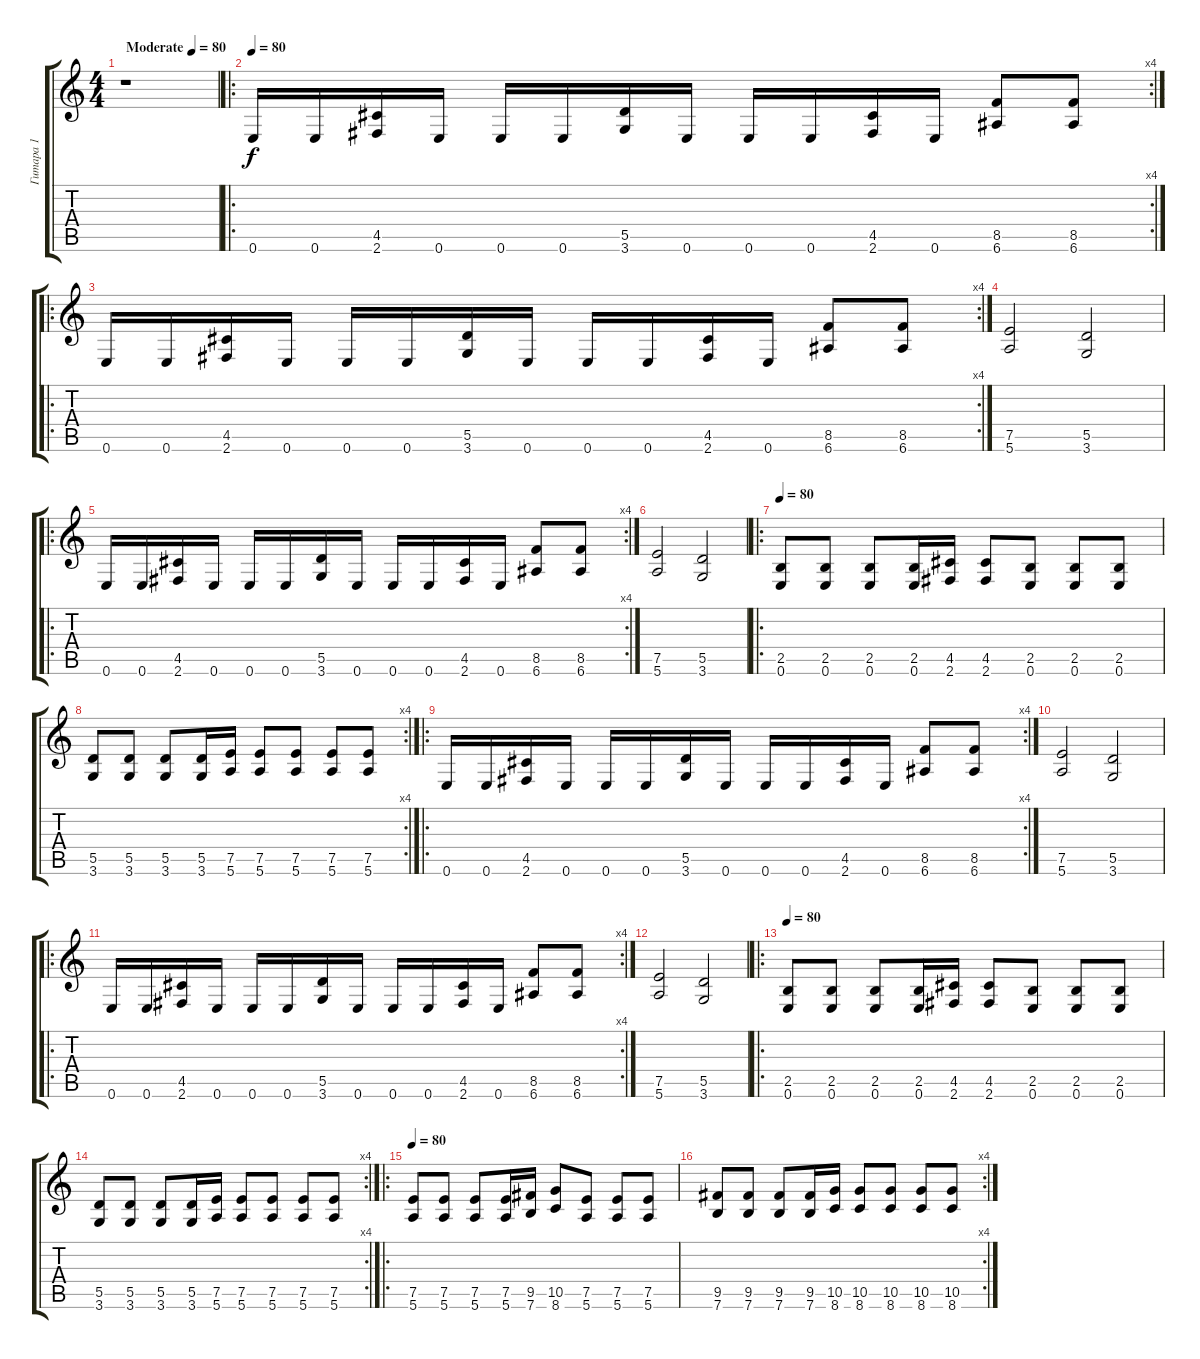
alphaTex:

\track ("Гитара 1" "Гитара 1") {instrument distortionguitar}
\staff {score tabs}
\tuning (E4 B3 G3 D3 A2 E2) {hide}
\ts (4 4)
\tempo (80 "Moderate")
\clef g2
\ks c
r.1{dy f instrument distortionguitar} |
\ro
\rc 4
\tempo 80
0.6.16 0.6.16 (4.5 2.6).16 0.6.16 0.6.16 0.6.16 (5.5 3.6).16 0.6.16 0.6.16 0.6.16 (4.5 2.6).16 0.6.16 (8.5 6.6).8 (8.5 6.6).8 |
\ro
\rc 4
0.6.16 0.6.16 (4.5 2.6).16 0.6.16 0.6.16 0.6.16 (5.5 3.6).16 0.6.16 0.6.16 0.6.16 (4.5 2.6).16 0.6.16 (8.5 6.6).8 (8.5 6.6).8 |
(7.5 5.6).2 (5.5 3.6).2 |
\ro
\rc 4
0.6.16 0.6.16 (4.5 2.6).16 0.6.16 0.6.16 0.6.16 (5.5 3.6).16 0.6.16 0.6.16 0.6.16 (4.5 2.6).16 0.6.16 (8.5 6.6).8 (8.5 6.6).8 |
(7.5 5.6).2 (5.5 3.6).2 |
\ro
\tempo 80
(2.5 0.6).8 (2.5 0.6).8 (2.5 0.6).8 (2.5 0.6).16 (4.5 2.6).16 (4.5 2.6).8 (2.5 0.6).8 (2.5 0.6).8 (2.5 0.6).8 |
\rc 4
(5.5 3.6).8 (5.5 3.6).8 (5.5 3.6).8 (5.5 3.6).16 (7.5 5.6).16 (7.5 5.6).8 (7.5 5.6).8 (7.5 5.6).8 (7.5 5.6).8 |
\ro
\rc 4
0.6.16 0.6.16 (4.5 2.6).16 0.6.16 0.6.16 0.6.16 (5.5 3.6).16 0.6.16 0.6.16 0.6.16 (4.5 2.6).16 0.6.16 (8.5 6.6).8 (8.5 6.6).8 |
(7.5 5.6).2 (5.5 3.6).2 |
\ro
\rc 4
0.6.16 0.6.16 (4.5 2.6).16 0.6.16 0.6.16 0.6.16 (5.5 3.6).16 0.6.16 0.6.16 0.6.16 (4.5 2.6).16 0.6.16 (8.5 6.6).8 (8.5 6.6).8 |
(7.5 5.6).2 (5.5 3.6).2 |
\ro
\tempo 80
(2.5 0.6).8 (2.5 0.6).8 (2.5 0.6).8 (2.5 0.6).16 (4.5 2.6).16 (4.5 2.6).8 (2.5 0.6).8 (2.5 0.6).8 (2.5 0.6).8 |
\rc 4
(5.5 3.6).8 (5.5 3.6).8 (5.5 3.6).8 (5.5 3.6).16 (7.5 5.6).16 (7.5 5.6).8 (7.5 5.6).8 (7.5 5.6).8 (7.5 5.6).8 |
\ro
\tempo 80
(7.5 5.6).8 (7.5 5.6).8 (7.5 5.6).8 (7.5 5.6).16 (9.5 7.6).16 (10.5 8.6).8 (7.5 5.6).8 (7.5 5.6).8 (7.5 5.6).8 |
\rc 4
(9.5 7.6).8 (9.5 7.6).8 (9.5 7.6).8 (9.5 7.6).16 (10.5 8.6).16 (10.5 8.6).8 (10.5 8.6).8 (10.5 8.6).8 (10.5 8.6).8
